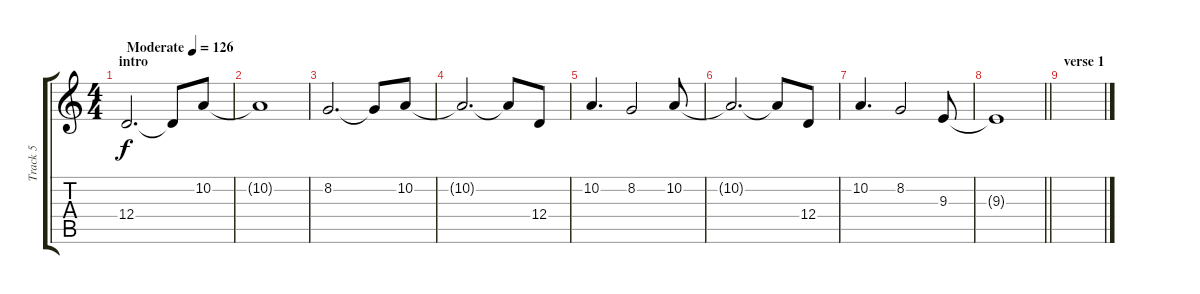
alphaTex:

\track ("Track 5" "Track 5") {instrument synthstrings1}
\staff {score tabs}
\tuning (E4 B3 G3 D3 A2 E2) {hide}
\ts (4 4)
\section ("" "intro")
\tempo (126 "Moderate")
\clef g2
\ks c
12.4.2{d dy f instrument synthstrings1} 12.4{t}.8 10.2.8 |
10.2{t}.1 |
8.2.2{d} 8.2{t}.8 10.2.8 |
10.2{t}.2{d} 10.2{t}.8 12.4.8 |
10.2.4{d} 8.2.2 10.2.8 |
10.2{t}.2{d} 10.2{t}.8 12.4.8 |
10.2.4{d} 8.2.2 9.3.8 |
\barLineRight lightlight
9.3{t}.1 |
\section ("" "verse 1")
